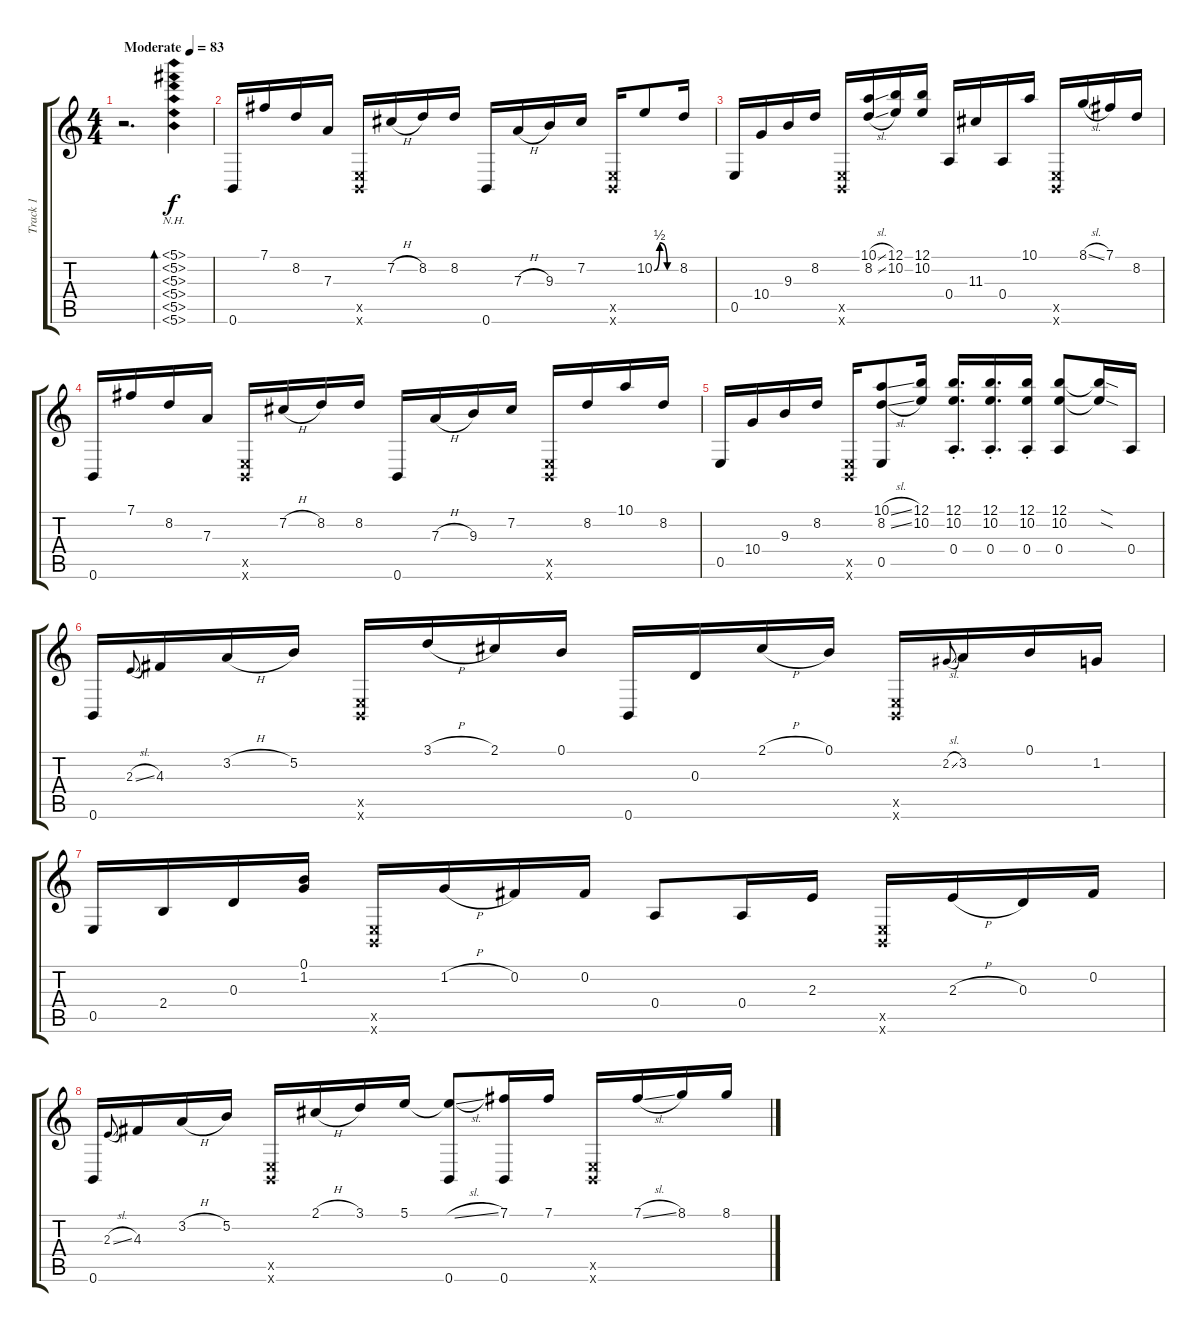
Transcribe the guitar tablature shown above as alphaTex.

\track ("Track 1" "Track 1") {instrument acousticguitarsteel}
\staff {score tabs}
\tuning (B3 Gb3 D3 A2 E2 B1) {hide}
\ts (4 4)
\tempo (83 "Moderate")
\clef g2
\ks c
r.2{d dy f instrument acousticguitarsteel} (5.1{nh} 5.2{nh} 5.3{nh} 5.4{nh} 5.5{nh} 5.6{nh}).4{bd 120} |
0.6.16 7.1.16 8.2.16 7.3.16 (0.5{x} 0.6{x}).16 7.2{h}.16 8.2.16 8.2.16 0.6.16 7.3{h}.16 9.3.16 7.2.16 (0.5{x} 0.6{x}).16 10.2{be (custom 0 0 15 2 36 0 60 0)}.8 8.2.16 |
0.5.16 10.4.16 9.3.16 8.2.16 (0.5{x} 0.6{x}).16 (10.1{sl} 8.2{sl}).16 (12.1 10.2).16 (12.1 10.2).16 0.4.16 11.3.16 0.4.16 10.1.16 (0.5{x} 0.6{x}).16 8.1{sl}.16 7.1.16 8.2.16 |
0.6.16 7.1.16 8.2.16 7.3.16 (0.5{x} 0.6{x}).16 7.2{h}.16 8.2.16 8.2.16 0.6.16 7.3{h}.16 9.3.16 7.2.16 (0.5{x} 0.6{x}).16 8.2.16 10.1.16 8.2.16 |
0.5.16 10.4.16 9.3.16 8.2.16 (0.5{x} 0.6{x}).16 (10.1{sl} 8.2{sl} 0.5).8 (12.1 10.2).16 (12.1{st} 10.2{st} 0.4{st}).16{d} (12.1{st} 10.2{st} 0.4{st}).16{d} (12.1{st} 10.2{st} 0.4{st}).16 (12.1 10.2 0.4).8 (12.1{sod t} 10.2{sod t}).16 0.4.16 |
0.6.16 2.3{sl}.8{gr onbeat} 4.3.16 3.2{h}.16 5.2.16 (0.5{x} 0.6{x}).16 3.1{h}.16 2.1.16 0.1.16 0.6.16 0.3.16 2.1{h}.16 0.1.16 (0.5{x} 0.6{x}).16 2.2{sl}.8{gr onbeat} 3.2.16 0.1.16 1.2.16 |
0.5.16 2.4.16 0.3.16 (0.1 1.2).16 (0.5{x} 0.6{x}).16 1.2{h}.16 0.2.16 0.2.16 0.4.8 0.4.16 2.3.16 (0.5{x} 0.6{x}).16 2.3{h}.16 0.3.16 0.2.16 |
0.6.16 2.3{sl}.8{gr onbeat} 4.3.16 3.2{h}.16 5.2.16 (0.5{x} 0.6{x}).16 2.1{h}.16 3.1.16 5.1.16 (5.1{sl t} 0.6).8 (7.1 0.6).16 7.1.16 (0.5{x} 0.6{x}).16 7.1{sl}.16 8.1.16 8.1.16
